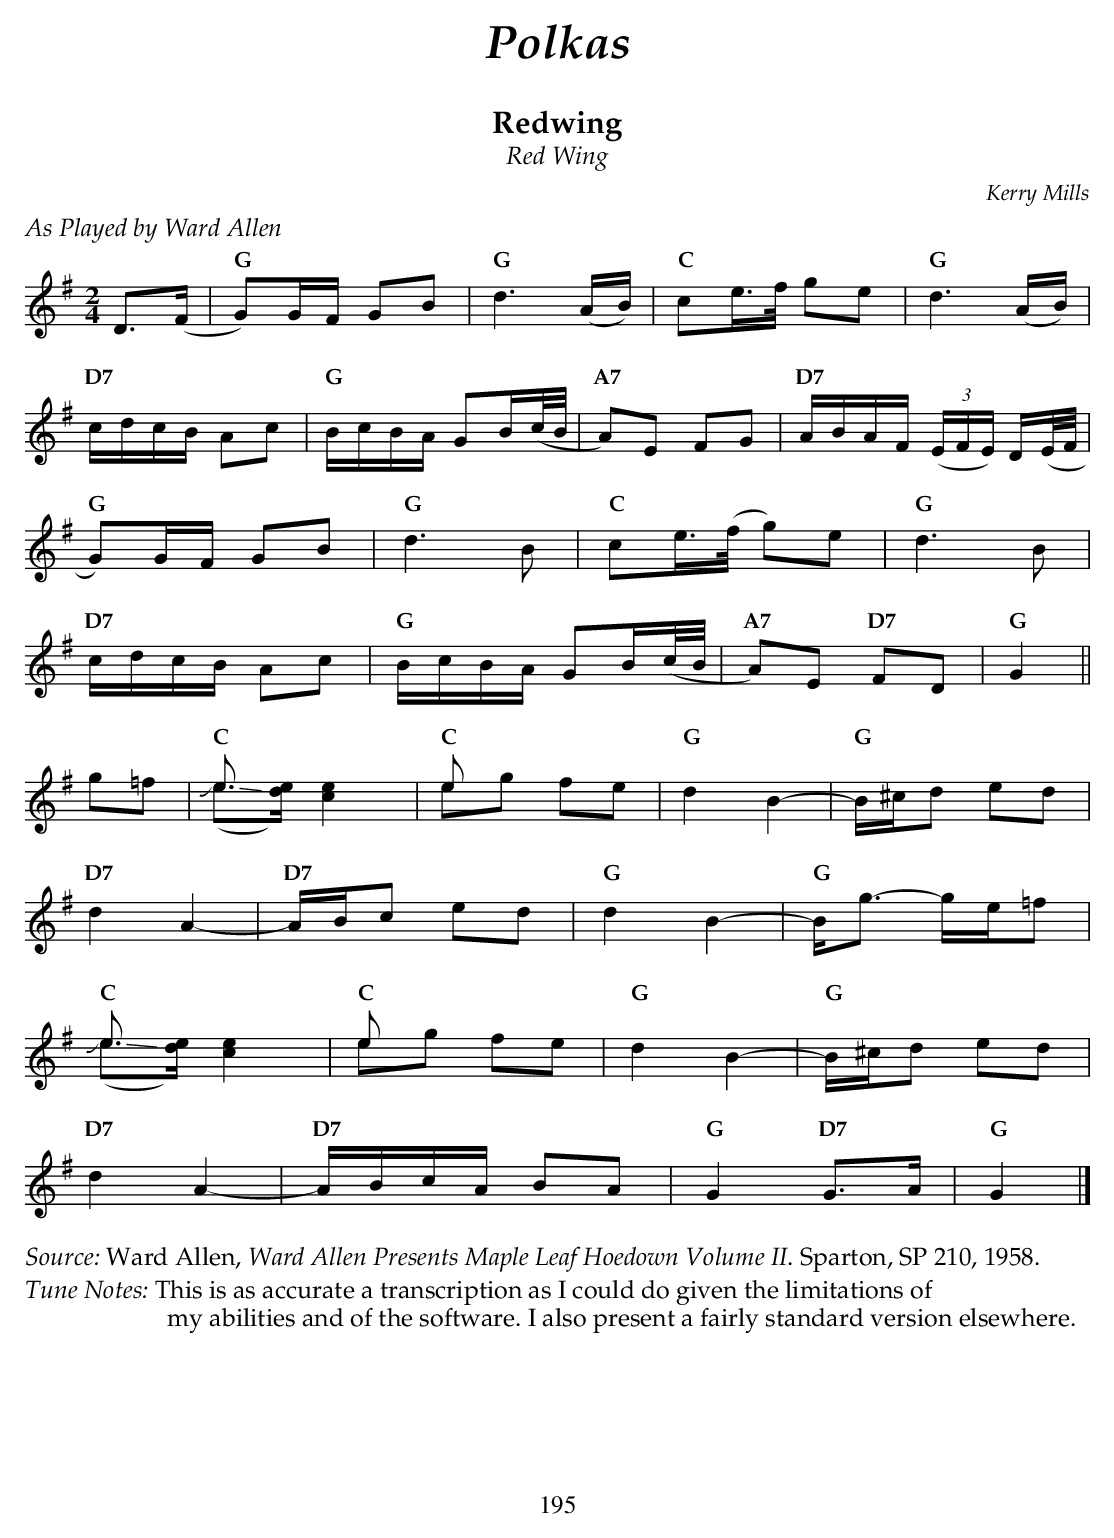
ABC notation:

X:1
T:Redwing
T:Red Wing
C:Kerry Mills
U:s = !slide!
U:t = !trill!
M:2/4
L:1/16
K:G
%%text $2As Played by Ward Allen$0
D2>(F2 |\
"G" G2)GF G2B2 | "G" d6 (AB)       | "C" c2e>f g2e2       | "G" d6 (AB) |
"D7" cdcB A2c2 | "G" BcBA G2B(c/B/ | "A7" A2)E2 F2G2      | "D7" ABAF ((3EFE) D(E/F/ |
"G" G2)GF G2B2 | "G" d4>B4         | "C" c2e>(f g2)e2     | "G" d4>B4   |
"D7" cdcB A2c2 | "G" BcBA G2B(c/B/ | "A7" A2)E2 "D7" F2D2 | "G" G4      ||
g2=f2 | \
(& "C" se3 x4x | "C" e2 x6  & (!-(!e2!-)!>[ed]2) [ce]4    | e2g2 f2e2 &)     | "G" d4 B4- | "G" B^cd2 e2d2 |
"D7" d4 A4-    | "D7" ABc2 e2d2    | "G" d4 B4-           | "G" B2<g2- ge=f2 |
(& "C" se3 x4x | "C" e2 x6  & (!-(!e2!-)!>[ed]2) [ce]4    | e2g2 f2e2 &)     | "G" d4 B4- | "G" B^cd2 e2d2 |
"D7" d4 A4-    | "D7" ABcA B2A2    | "G" G4 "D7" G2>A2    | "G" G4           |]
